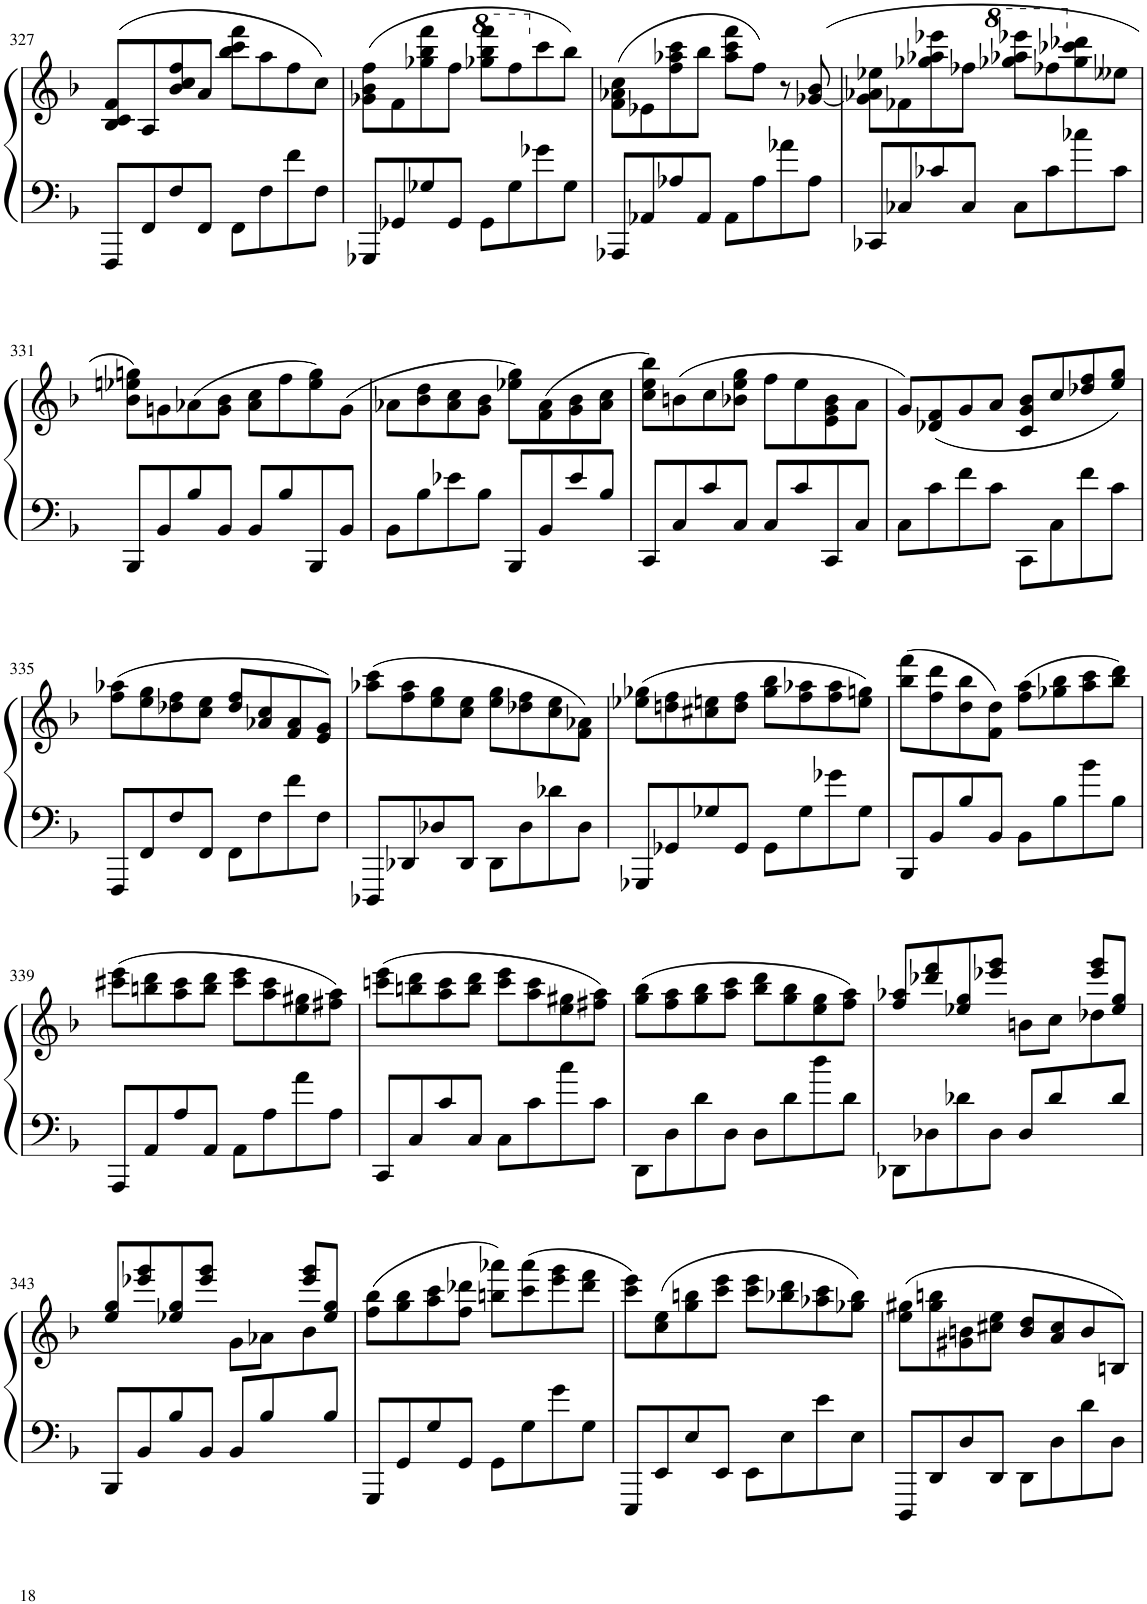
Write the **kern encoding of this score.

**kern	**kern
*part1	*part1
*staff2	*staff1
*I"Piano	*
*I'Pno.	*
!!LO:PB:g=z
*clefF4	*clefG2
*k[b-]	*k[b-]
*M2/2	*M2/2
*met(c|)	*met(c|)
=327	=327
8FFF/L	(8B-/ 8c/ 8f/L
8FF/	8A/
8F/	8b-/ 8cc/ 8ff/
8FF/J	8a/J
8FF\L	8bb-\ 8ccc\ 8fff\L
8F\	8aa\
8f\	8ff\
8F\J	8cc\J)
=328	=328
8GGG-X/L	(8g-X\ 8b-\ 8ff\L
8GG-X/	8f\
8G-X/	8gg-X\ 8bb-\ 8fff\
8GG-/J	8ff\J
*	*8va
8GG-\L	8ggg-X\ 8bbb-\ 8ffff\L
8G-\	8fff\
*	*X8va
8g-X\	8ccc\
8G-\J	8bb-\J)
=329	=329
8AAA-X/L	(8f\ 8a-X\ 8cc\L
8AA-X/	8e-X\
8A-X/	8ff\ 8aa-X\ 8ccc\
8AA-/J	8bb-\J
8AA-\L	8aa-\ 8ccc\ 8fff\L
8A-\	8ff\J)
8a-X\	8r
8A-\J	([8g-X/ 8b-/
=330	=330
8CC-X/L	8g-\] 8a-X\ 8ee-X\L
8C-X/	8f-X\
8c-X/	8gg-X\ 8aa-X\ 8eee-X\
8C-/J	8ff-X\J
*	*8va
8C-\L	8ggg-X\ 8aaa-X\ 8eeee-X\L
8c-\	8fff-X\
*	*X8va
8cc-X\	8gg-\ 8ccc-X\ 8ddd-X\
8c-\J	8ee--X\J
!!LO:LB:g=z
=331	=331
8BBB-/L	8b-\ 8ee-X\ 8ggn\L)
8BB-/	8gn\
8B-/	(8a-X\
8BB-/J	8g\ 8b-\J
8BB-/L	8a-\ 8cc\L
8B-/	8ff\
8BBB-/	8ee-\ 8gg\)
8BB-/J	(8g\J
=332	=332
8BB-\L	8a-X\L
8B-\	8b-\ 8dd\
8e-X\	8a-\ 8cc\
8B-\J	8g\ 8b-\J
8BBB-/L	8ee-X\ 8gg\L)
8BB-/	(8f\ 8a-\
8e-/	8g\ 8b-\
8B-/J	8a-\ 8cc\J
=333	=333
8CC/L	8cc\ 8ee\ 8bb-\L)
8C/	(8bn\
8c/	8cc\
8C/J	8b-X\ 8ee\ 8gg\J
8C/L	8ff\L
8c/	8ee\
8CC/	8e\ 8g\ 8b-\
8C/J	8a\J
=334	=334
8C\L	8g/L)
8c\	(8d-X/ 8f/
8f\	8g/
8c\J	8a/J
8CC\L	8c/ 8g/ 8b-/L
8C\	8cc/
8f\	8dd-X/ 8ff/
8c\J	8ee/ 8gg/J)
!!LO:LB:g=z
=335	=335
8FFF/L	(8ff\ 8aa-X\L
8FF/	8ee\ 8gg\
8F/	8dd-X\ 8ff\
8FF/J	8cc\ 8ee\J
8FF\L	8dd-/ 8ff/L
8F\	8a-X/ 8cc/
8f\	8f/ 8a-/
8F\J	8e/ 8g/J)
=336	=336
8DDD-X/L	(8aa-X\ 8ccc\L
8DD-X/	8ff\ 8aa-\
8D-X/	8ee\ 8gg\
8DD-/J	8cc\ 8ee\J
8DD-\L	8ee\ 8gg\L
8D-\	8dd-X\ 8ff\
8d-X\	8cc\ 8ee\
8D-\J	8f\ 8a-X\J)
=337	=337
8GGG-X/L	(8ee-X\ 8gg-X\L
8GG-X/	8ddn\ 8ff\
8G-X/	8cc#X\ 8een\
8GG-/J	8dd\ 8ff\J
8GG-\L	8gg-\ 8bb-\L
8G-\	8ff\ 8aa-X\
8g-X\	8ff\ 8aa-\
8G-\J	8ee\ 8ggn\J)
=338	=338
8BBB-/L	(8bb-\ 8fff\L
8BB-/	8ff\ 8ddd\
8B-/	8dd\ 8bb-\
8BB-/J	8f\ 8dd\J)
8BB-\L	(8ff\ 8aa\L
8B-\	8gg-X\ 8bb-\
8b-\	8aa\ 8ccc\
8B-\J	8bb-\ 8ddd\J)
!!LO:LB:g=z
=339	=339
8AAA/L	(8ccc#X\ 8eee\L
8AA/	8bbn\ 8ddd\
8A/	8aa\ 8ccc#\
8AA/J	8bb\ 8ddd\J
8AA\L	8ccc#\ 8eee\L
8A\	8aa\ 8ccc#\
8a\	8ee\ 8gg#X\
8A\J	8ff#X\ 8aa\J)
=340	=340
8CC/L	(8cccn\ 8eee\L
8C/	8bbn\ 8ddd\
8c/	8aa\ 8ccc\
8C/J	8bb\ 8ddd\J
8C\L	8ccc\ 8eee\L
8c\	8aa\ 8ccc\
8cc\	8ee\ 8gg#X\
8c\J	8ff#X\ 8aa\J)
=341	=341
8DD\L	(8gg\ 8bb-\L
8D\	8ff\ 8aa\
8d\	8gg\ 8bb-\
8D\J	8aa\ 8ccc\J
8D\L	8bb-\ 8ddd\L
8d\	8gg\ 8bb-\
8dd\	8ee\ 8gg\
8d\J	8ff\ 8aa\J)
=342	=342
*	*^
8DD-X\L	8ff/ 8aa-X/L	2.ryy
8D-X\	8ddd-X/ 8fff/	.
8d-X\	8ee-X/ 8gg/	.
8D-\J	8eee-X/ 8ggg/J	.
8D-/L	8bn\L	.
8d-/	8cc\J	.
8ryy	8eee-/ 8ggg/L	8dd-X\
8d-/J	8ee-/ 8gg/J	8ryy
!!LO:LB:g=z	!!
=343	=343	=343
8BBB-/L	8ee/ 8gg/L	2.ryy
8BB-/	8eee-X/ 8ggg/	.
8B-/	8ee-X/ 8gg/	.
8BB-/J	8eee-/ 8ggg/J	.
8BB-/L	8g\L	.
8B-/	8a-X\J	.
8ryy	8eee-/ 8ggg/L	8b-\
8B-/J	8ee-/ 8gg/J	8ryy
*	*v	*v
=344	=344
8GGG/L	(8ff\ 8bb-\L
8GG/	8gg\ 8bb-\
8G/	8aa\ 8ccc\
8GG/J	8ff\ 8ddd-X\J
8GG\L	8bbn\ 8aaa-X\L)
8G\	(8ccc\ 8aaa-\
8g\	8eee\ 8ggg\
8G\J	8ddd-\ 8fff\J
=345	=345
8EEE/L	8ccc\ 8eee\L)
8EE/	(8cc\ 8ee\
8E/	8gg\ 8bbn\
8EE/J	8ccc\ 8eee\J
8EE\L	8ccc\ 8eee\L
8E\	8bb-X\ 8ddd\
8e\	8aa-X\ 8ccc\
8E\J	8gg-X\ 8bb-\J)
=346	=346
8DDD/L	(8ee\ 8gg#X\L
8DD/	8gg#\ 8bbn\
8D/	8g#X\ 8bn\
8DD/J	8cc#X\ 8ee\J
8DD\L	8b/ 8dd/L
8D\	8a/ 8cc#/
8d\	8b/
8D\J	8Bn/J)
=	=
*-	*-
